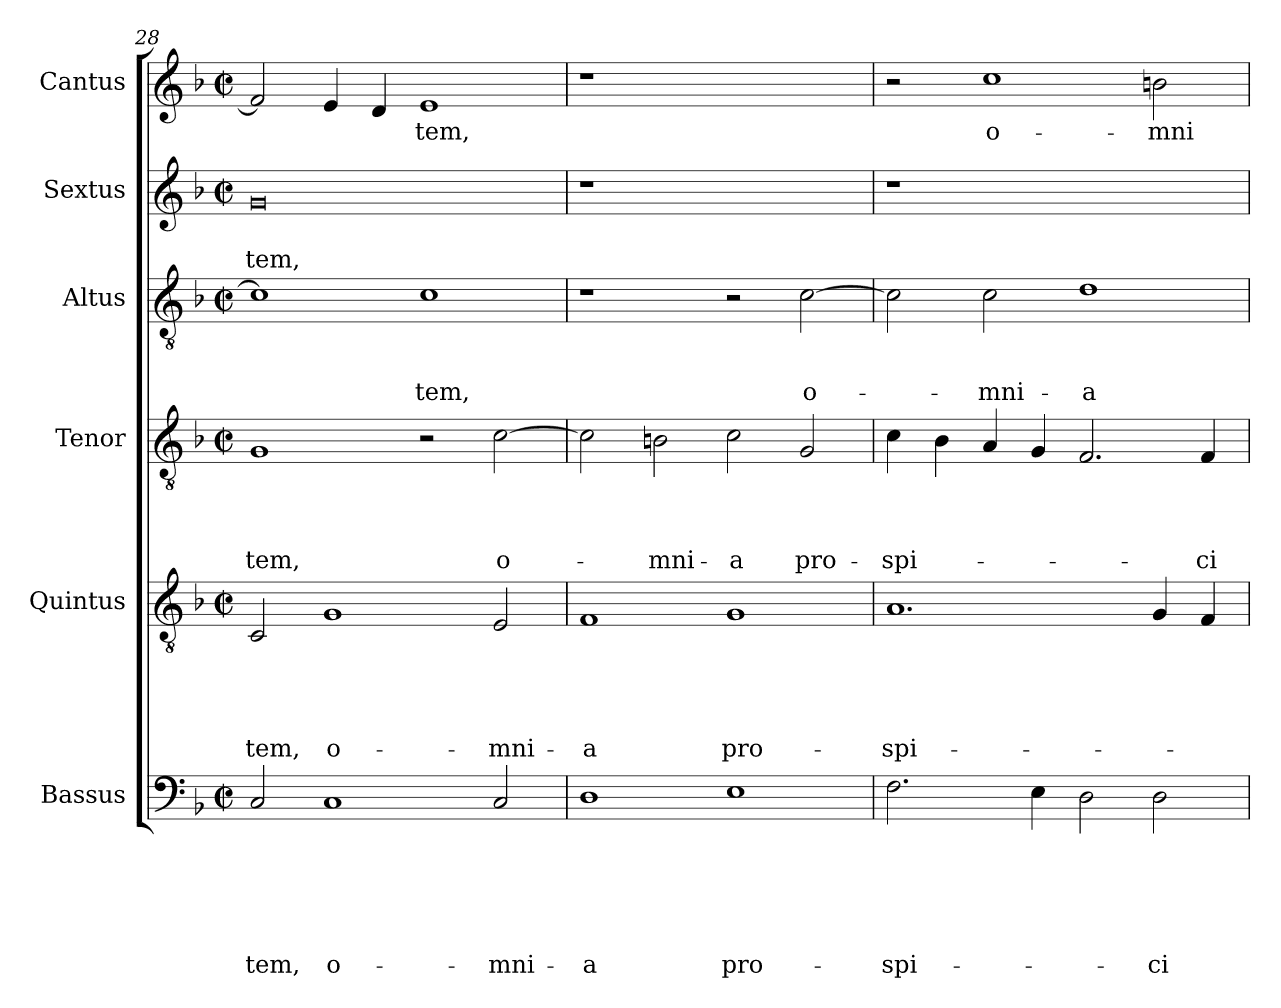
**kern	**text	**text	**text	**text	**text	**text	**kern	**text	**text	**text	**text	**text	**kern	**text	**text	**text	**text	**kern	**text	**text	**text	**kern	**text	**text	**kern	**text
*part6	*part6	*part6	*part6	*part6	*part6	*part6	*part5	*part5	*part5	*part5	*part5	*part5	*part4	*part4	*part4	*part4	*part4	*part3	*part3	*part3	*part3	*part2	*part2	*part2	*part1	*part1
*staff6	*staff6	*staff6	*staff6	*staff6	*staff6	*staff6	*staff5	*staff5	*staff5	*staff5	*staff5	*staff5	*staff4	*staff4	*staff4	*staff4	*staff4	*staff3	*staff3	*staff3	*staff3	*staff2	*staff2	*staff2	*staff1	*staff1
*I"Bassus	*	*	*	*	*	*	*I"Quintus	*	*	*	*	*	*I"Tenor	*	*	*	*	*I"Altus	*	*	*	*I"Sextus	*	*	*I"Cantus	*
*clefF4	*	*	*	*	*	*	*clefGv2	*	*	*	*	*	*clefGv2	*	*	*	*	*clefGv2	*	*	*	*clefG2	*	*	*clefG2	*
*k[b-]	*	*	*	*	*	*	*k[b-]	*	*	*	*	*	*k[b-]	*	*	*	*	*k[b-]	*	*	*	*k[b-]	*	*	*k[b-]	*
*F:	*	*	*	*	*	*	*F:	*	*	*	*	*	*F:	*	*	*	*	*F:	*	*	*	*F:	*	*	*F:	*
*M2/2	*	*	*	*	*	*	*M2/2	*	*	*	*	*	*M2/2	*	*	*	*	*M2/2	*	*	*	*M2/2	*	*	*M2/2	*
*met(c|)	*	*	*	*	*	*	*met(c|)	*	*	*	*	*	*met(c|)	*	*	*	*	*met(c|)	*	*	*	*met(c|)	*	*	*met(c|)	*
=28	=28	=28	=28	=28	=28	=28	=28	=28	=28	=28	=28	=28	=28	=28	=28	=28	=28	=28	=28	=28	=28	=28	=28	=28	=28	=28
!	!	!	!	!	!	!LO:LY:b	!	!	!	!	!	!LO:LY:b	!	!	!	!	!LO:LY:b	!	!	!	!	!	!	!LO:LY:b	!	!
2C/	.	.	.	.	.	-tem,	2C/	.	.	.	.	-tem,	1G	.	.	.	-tem,	1c]	.	.	.	0g	.	-tem,	2f/]	.
!	!	!	!	!	!	!LO:LY:b	!	!	!	!	!	!LO:LY:b	!	!	!	!	!	!	!	!	!	!	!	!	!	!
1C	.	.	.	.	.	o-	1G	.	.	.	.	o-	.	.	.	.	.	.	.	.	.	.	.	.	4e/	.
.	.	.	.	.	.	.	.	.	.	.	.	.	.	.	.	.	.	.	.	.	.	.	.	.	4d/	.
!	!	!	!	!	!	!	!	!	!	!	!	!	!	!	!	!	!	!	!	!	!LO:LY:b	!	!	!	!	!LO:LY:b
.	.	.	.	.	.	.	.	.	.	.	.	.	2r	.	.	.	.	1c	.	.	-tem,	.	.	.	1e	-tem,
!	!	!	!	!	!	!LO:LY:b	!	!	!	!	!	!LO:LY:b	!	!	!	!	!LO:LY:b	!	!	!	!	!	!	!	!	!
2C/	.	.	.	.	.	-mni-	2E/	.	.	.	.	-mni-	[2c\	.	.	.	o-	.	.	.	.	.	.	.	.	.
!!LO:LB:g=z
=29	=29	=29	=29	=29	=29	=29	=29	=29	=29	=29	=29	=29	=29	=29	=29	=29	=29	=29	=29	=29	=29	=29	=29	=29	=29	=29
!	!	!	!	!	!	!LO:LY:b	!	!	!	!	!	!LO:LY:b	!	!	!	!	!	!	!	!	!	!	!	!	!	!
1D	.	.	.	.	.	-a	1F	.	.	.	.	-a	2c\]	.	.	.	.	1r	.	.	.	1r	.	.	1r	.
!	!	!	!	!	!	!	!	!	!	!	!	!	!	!	!	!	!LO:LY:b	!	!	!	!	!	!	!	!	!
.	.	.	.	.	.	.	.	.	.	.	.	.	2Bn\	.	.	.	-mni-	.	.	.	.	.	.	.	.	.
!	!	!	!	!	!	!LO:LY:b	!	!	!	!	!	!LO:LY:b	!	!	!	!	!LO:LY:b	!	!	!	!	!	!	!	!	!
1E	.	.	.	.	.	pro-	1G	.	.	.	.	pro-	2c\	.	.	.	-a	2r	.	.	.	1ryy	.	.	1ryy	.
!	!	!	!	!	!	!	!	!	!	!	!	!	!	!	!	!	!LO:LY:b	!	!	!	!LO:LY:b	!	!	!	!	!
.	.	.	.	.	.	.	.	.	.	.	.	.	2G/	.	.	.	pro-	[2c\	.	.	o-	.	.	.	.	.
=30	=30	=30	=30	=30	=30	=30	=30	=30	=30	=30	=30	=30	=30	=30	=30	=30	=30	=30	=30	=30	=30	=30	=30	=30	=30	=30
!	!	!	!	!	!	!LO:LY:b	!	!	!	!	!	!LO:LY:b	!	!	!	!	!LO:LY:b	!	!	!	!	!	!	!	!	!
2.F\	.	.	.	.	.	-spi-	1.A	.	.	.	.	-spi-	4c\	.	.	.	-spi-	2c\]	.	.	.	1r	.	.	2r	.
.	.	.	.	.	.	.	.	.	.	.	.	.	4B-\	.	.	.	.	.	.	.	.	.	.	.	.	.
!	!	!	!	!	!	!	!	!	!	!	!	!	!	!	!	!	!	!	!	!	!LO:LY:b	!	!	!	!	!LO:LY:b
.	.	.	.	.	.	.	.	.	.	.	.	.	4A/	.	.	.	.	2c\	.	.	-mni-	.	.	.	1cc	o-
4E\	.	.	.	.	.	.	.	.	.	.	.	.	4G/	.	.	.	.	.	.	.	.	.	.	.	.	.
!	!	!	!	!	!	!	!	!	!	!	!	!	!	!	!	!	!	!	!	!	!LO:LY:b	!	!	!	!	!
2D\	.	.	.	.	.	.	.	.	.	.	.	.	2.F/	.	.	.	.	1d	.	.	-a	1ryy	.	.	.	.
!	!	!	!	!	!	!LO:LY:b	!	!	!	!	!	!	!	!	!	!	!	!	!	!	!	!	!	!	!	!LO:LY:b
2D\	.	.	.	.	.	-ci-	4G/	.	.	.	.	.	.	.	.	.	.	.	.	.	.	.	.	.	2bn\	-mni-
!	!	!	!	!	!	!	!	!	!	!	!	!	!	!	!	!	!LO:LY:b	!	!	!	!	!	!	!	!	!
.	.	.	.	.	.	.	4F/	.	.	.	.	.	4F/	.	.	.	-ci-	.	.	.	.	.	.	.	.	.
=	=	=	=	=	=	=	=	=	=	=	=	=	=	=	=	=	=	=	=	=	=	=	=	=	=	=
*-	*-	*-	*-	*-	*-	*-	*-	*-	*-	*-	*-	*-	*-	*-	*-	*-	*-	*-	*-	*-	*-	*-	*-	*-	*-	*-
